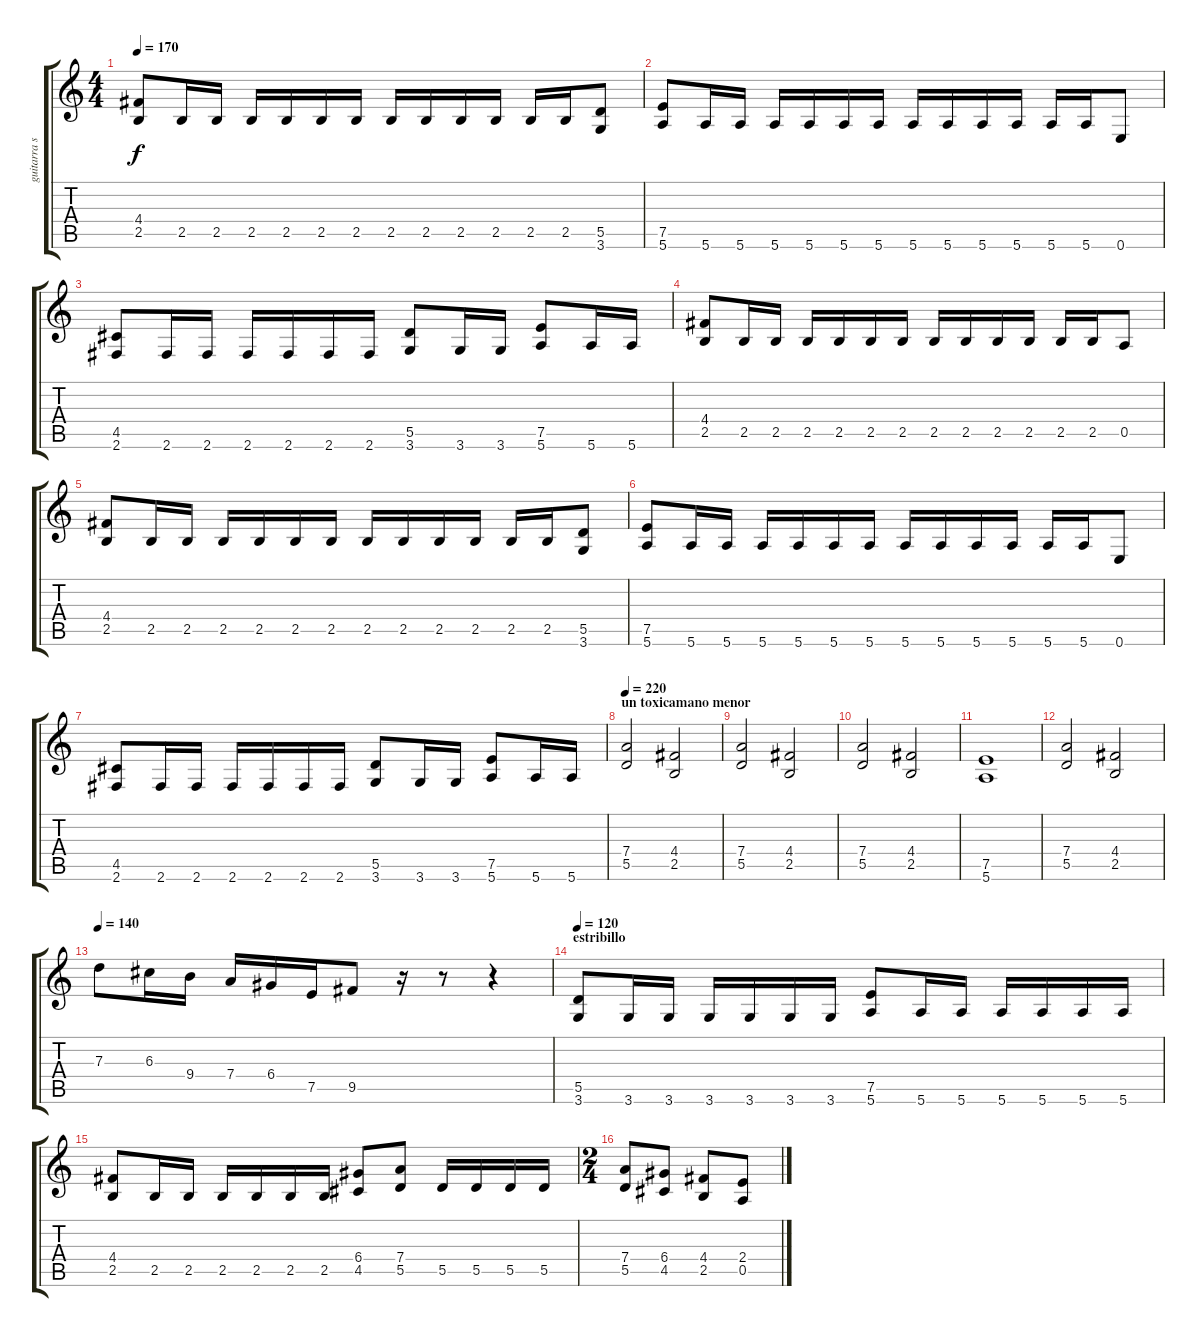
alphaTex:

\track ("guitarra solista" "guitarra s") {instrument overdrivenguitar}
\staff {score tabs}
\tuning (E4 B3 G3 D3 A2 E2) {hide}
\ts (4 4)
\tempo 170
\clef g2
\ks c
(4.4 2.5).8{dy f} 2.5.16 2.5.16 2.5.16 2.5.16 2.5.16 2.5.16 2.5.16 2.5.16 2.5.16 2.5.16 2.5.16 2.5.16 (5.5 3.6).8 |
(7.5 5.6).8 5.6.16 5.6.16 5.6.16 5.6.16 5.6.16 5.6.16 5.6.16 5.6.16 5.6.16 5.6.16 5.6.16 5.6.16 0.6.8 |
(4.5 2.6).8 2.6.16 2.6.16 2.6.16 2.6.16 2.6.16 2.6.16 (5.5 3.6).8 3.6.16 3.6.16 (7.5 5.6).8 5.6.16 5.6.16 |
(4.4 2.5).8 2.5.16 2.5.16 2.5.16 2.5.16 2.5.16 2.5.16 2.5.16 2.5.16 2.5.16 2.5.16 2.5.16 2.5.16 0.5.8 |
(4.4 2.5).8 2.5.16 2.5.16 2.5.16 2.5.16 2.5.16 2.5.16 2.5.16 2.5.16 2.5.16 2.5.16 2.5.16 2.5.16 (5.5 3.6).8 |
(7.5 5.6).8 5.6.16 5.6.16 5.6.16 5.6.16 5.6.16 5.6.16 5.6.16 5.6.16 5.6.16 5.6.16 5.6.16 5.6.16 0.6.8 |
(4.5 2.6).8 2.6.16 2.6.16 2.6.16 2.6.16 2.6.16 2.6.16 (5.5 3.6).8 3.6.16 3.6.16 (7.5 5.6).8 5.6.16 5.6.16 |
\section ("" "un toxicamano menor")
\tempo 220
(7.4 5.5).2 (4.4 2.5).2 |
(7.4 5.5).2 (4.4 2.5).2 |
(7.4 5.5).2 (4.4 2.5).2 |
(7.5 5.6).1 |
(7.4 5.5).2 (4.4 2.5).2 |
\tempo 140
7.3.8 6.3.16 9.4.16 7.4.16 6.4.16 7.5.16 9.5.8 r.16 r.8 r.4 |
\section ("" "estribillo")
\tempo 120
(5.5 3.6).8 3.6.16 3.6.16 3.6.16 3.6.16 3.6.16 3.6.16 (7.5 5.6).8 5.6.16 5.6.16 5.6.16 5.6.16 5.6.16 5.6.16 |
(4.4 2.5).8 2.5.16 2.5.16 2.5.16 2.5.16 2.5.16 2.5.16 (6.4 4.5).8 (7.4 5.5).8 5.5.16 5.5.16 5.5.16 5.5.16 |
\ts (2 4)
(7.4 5.5).8 (6.4 4.5).8 (4.4 2.5).8 (2.4 0.5).8
